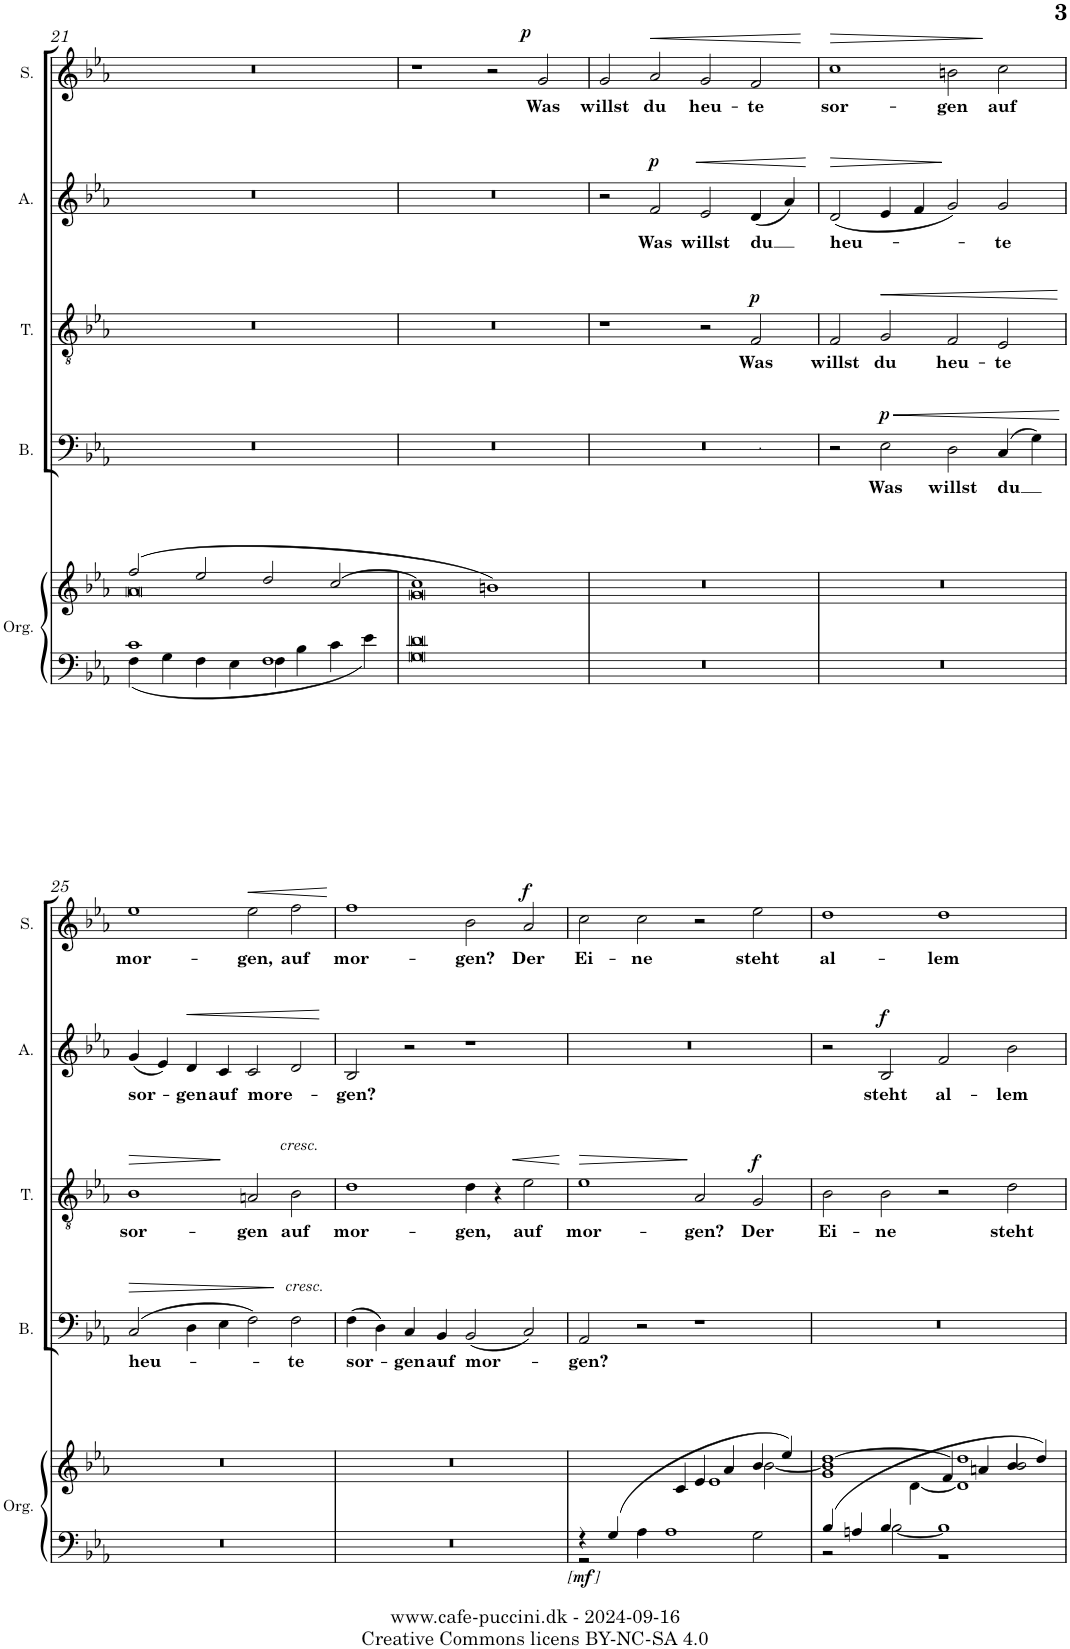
**kern	**kern	**dynam	**kern	**text	**dynam	**kern	**text	**dynam	**kern	**text	**dynam	**kern	**text	**dynam
*part5	*part5	*part5	*part4	*part4	*part4	*part3	*part3	*part3	*part2	*part2	*part2	*part1	*part1	*part1
*staff6	*staff5	*staff5/6	*staff4	*staff4	*staff4	*staff3	*staff3	*staff3	*staff2	*staff2	*staff2	*staff1	*staff1	*staff1
*I"Organ	*	*	*I"Bass	*	*	*I"Tenor	*	*	*I"Alto	*	*	*I"Soprano	*	*
*I'Org.	*	*	*I'B.	*	*	*I'T.	*	*	*I'A.	*	*	*I'S.	*	*
!!LO:PB:g=z
*clefF4	*clefG2	*	*clefF4	*	*	*clefGv2	*	*	*clefG2	*	*	*clefG2	*	*
*k[b-e-a-]	*k[b-e-a-]	*	*k[b-e-a-]	*	*	*k[b-e-a-]	*	*	*k[b-e-a-]	*	*	*k[b-e-a-]	*	*
*M4/2	*M4/2	*	*M4/2	*	*	*M4/2	*	*	*M4/2	*	*	*M4/2	*	*
=21	=21	=21	=21	=21	=21	=21	=21	=21	=21	=21	=21	=21	=21	=21
*^	*^	*	*	*	*	*	*	*	*	*	*	*	*	*
1c	4F\	(2ff/	0a-	.	0r	.	.	0r	.	.	0r	.	.	0r	.	.
.	4G\	.	.	.	.	.	.	.	.	.	.	.	.	.	.	.
.	4F\	2ee-/	.	.	.	.	.	.	.	.	.	.	.	.	.	.
.	4E-\	.	.	.	.	.	.	.	.	.	.	.	.	.	.	.
1F	4F\	2dd/	.	.	.	.	.	.	.	.	.	.	.	.	.	.
.	4B-\	.	.	.	.	.	.	.	.	.	.	.	.	.	.	.
.	4c\	[2cc/	.	.	.	.	.	.	.	.	.	.	.	.	.	.
.	4e-\	.	.	.	.	.	.	.	.	.	.	.	.	.	.	.
*v	*v	*	*	*	*	*	*	*	*	*	*	*	*	*	*	*
=22	=22	=22	=22	=22	=22	=22	=22	=22	=22	=22	=22	=22	=22	=22	=22
0G 0d	1cc]	0g	.	0r	.	.	0r	.	.	0r	.	.	1r	.	.
.	1bn)	.	.	.	.	.	.	.	.	.	.	.	2r	.	.
!	!	!	!	!	!	!	!	!	!	!	!	!	!	!LO:LY:b	!LO:DY:a
.	.	.	.	.	.	.	.	.	.	.	.	.	2g/	Was	p
*	*v	*v	*	*	*	*	*	*	*	*	*	*	*	*	*
=23	=23	=23	=23	=23	=23	=23	=23	=23	=23	=23	=23	=23	=23	=23
!	!	!	!LO:TX:a:i:t=.	!	!	!	!	!	!	!	!	!	!	!
!	!	!	!	!	!	!	!	!	!	!	!	!	!LO:LY:b	!
0r	0r	.	0r	.	.	1r	.	.	2r	.	.	2g/	willst	.
!	!	!	!	!	!	!	!	!	!	!LO:LY:b	!LO:HP:b	!	!LO:LY:b	!LO:HP:b
!	!	!	!	!	!	!	!	!	!	!	!LO:DY:n=1:a	!	!	!
.	.	.	.	.	.	.	.	.	2f/	Was	< p	2a-/	du	<
!	!	!	!	!	!	!	!	!	!	!LO:LY:b	!	!	!LO:LY:b	!
.	.	.	.	.	.	2r	.	.	2e-/	willst	.	2g/	heu-	.
!	!	!	!	!	!	!	!LO:LY:b	!LO:DY:a	!	!LO:LY:b	!	!	!LO:LY:b	!
.	.	.	.	.	.	2F/	Was	p	(4d/	du	.	2f/	-te	.
.	.	.	.	.	.	.	.	.	4a-/)	.	.	.	.	.
.	.	.	.	.	.	.	.	.	.	.	[	.	.	[
=24	=24	=24	=24	=24	=24	=24	=24	=24	=24	=24	=24	=24	=24	=24
!	!	!	!	!	!	!	!LO:LY:b	!	!	!LO:LY:b	!LO:HP:b	!	!LO:LY:b	!LO:HP:b
0r	0r	.	2r	.	.	2F/	willst	.	(2d/	heu-	>	1cc	sor-	>
!	!	!	!	!LO:LY:b	!LO:HP:b	!	!LO:LY:b	!LO:HP:b	!	!	!	!	!	!
!	!	!	!	!	!LO:DY:n=1:a	!	!	!	!	!	!	!	!	!
.	.	.	2E-\	Was	< p	2G/	du	<	4e-/	.	.	.	.	.
.	.	.	.	.	.	.	.	.	4f/	.	.	.	.	.
!	!	!	!	!LO:LY:b	!	!	!LO:LY:b	!	!	!	!	!	!LO:LY:b	!
.	.	.	2D\	willst	.	2F/	heu-	.	2g/)	.	]	2bn\	-gen	.
!	!	!	!	!LO:LY:b	!	!	!LO:LY:b	!	!	!LO:LY:b	!	!	!LO:LY:b	!
.	.	.	(4C/	du	.	2E-/	-te	.	2g/	-te	.	2cc\	auf	]
.	.	.	4G\)	.	.	.	.	.	.	.	.	.	.	.
.	.	.	.	.	[	.	.	[	.	.	.	.	.	.
!!LO:LB:g=z
=25	=25	=25	=25	=25	=25	=25	=25	=25	=25	=25	=25	=25	=25	=25
!	!	!	!	!LO:LY:b	!LO:HP:b	!	!LO:LY:b	!LO:HP:b	!	!LO:LY:b	!	!	!LO:LY:b	!
0r	0r	.	(2C/	heu-	>	1B-	sor-	>	(4g/	sor-	.	1ee-	mor-	.
.	.	.	.	.	.	.	.	.	4e-/)	.	.	.	.	.
!	!	!	!	!	!	!	!	!	!	!LO:LY:b	!LO:HP:b	!	!	!
.	.	.	4D\	.	.	.	.	.	4d/	-gen	<	.	.	.
!	!	!	!	!	!	!	!	!	!	!LO:LY:b	!	!	!	!
.	.	.	4E-\	.	.	.	.	.	4c/	auf	.	.	.	.
!	!	!	!	!	!	!	!LO:LY:b	!	!	!LO:LY:b	!	!	!LO:LY:b	!LO:HP:b
.	.	.	2F\)	.	.	2An/	-gen	]	2c/	more-	.	2ee-\	-gen,	<
!	!	!	!	!	!	!LO:TX:a:i:t=cresc.	!	!	!	!	!	!	!	!
!	!	!	!LO:TX:a:i:t=cresc.	!	!	!	!	!	!	!	!	!	!	!
!	!	!	!	!LO:LY:b	!	!	!LO:LY:b	!	!	!	!	!	!LO:LY:b	!
.	.	.	2F\	-te	]	2B-\	auf	.	2d/	.	.	2ff\	auf	.
.	.	.	.	.	.	.	.	.	.	.	[	.	.	[
=26	=26	=26	=26	=26	=26	=26	=26	=26	=26	=26	=26	=26	=26	=26
!	!	!	!	!LO:LY:b	!	!	!LO:LY:b	!	!	!LO:LY:b	!	!	!LO:LY:b	!
0r	0r	.	(4F\	sor-	.	1d	mor-	.	2B-/	-gen?	.	1ff	mor-	.
.	.	.	4D\)	.	.	.	.	.	.	.	.	.	.	.
!	!	!	!	!LO:LY:b	!	!	!	!	!	!	!	!	!	!
.	.	.	4C/	-gen	.	.	.	.	2r	.	.	.	.	.
!	!	!	!	!LO:LY:b	!	!	!	!	!	!	!	!	!	!
.	.	.	4BB-/	auf	.	.	.	.	.	.	.	.	.	.
!	!	!	!	!LO:LY:b	!	!	!LO:LY:b	!	!	!	!	!	!LO:LY:b	!
.	.	.	(2BB-/	mor-	.	4d\	-gen,	.	1r	.	.	2b-\	-gen?	.
!	!	!	!	!	!	!	!	!LO:HP:b	!	!	!	!	!	!
.	.	.	.	.	.	4r	.	<	.	.	.	.	.	.
!	!	!	!	!	!	!	!LO:LY:b	!	!	!	!	!	!LO:LY:b	!LO:DY:a
.	.	.	2C/)	.	.	2e-\	auf	.	.	.	.	2a-/	Der	f
.	.	.	.	.	.	.	.	[	.	.	.	.	.	.
=27	=27	=27	=27	=27	=27	=27	=27	=27	=27	=27	=27	=27	=27	=27
*^	*^	*	*	*	*	*	*	*	*	*	*	*	*	*
*	*	*	*^	*	*	*	*	*	*	*	*	*	*	*	*	*
!	!	!	!	!	!LO:DY:b=2	!	!LO:LY:b	!	!	!LO:LY:b	!LO:HP:b	!	!	!	!	!LO:LY:b	!
!	!	!	!	!	!LO:DY:n=1:b=2	!	!	!	!	!	!	!	!	!	!	!	!
!	!	!	!	!	!LO:DY:n=2:b=2	!	!	!	!	!	!	!	!	!	!	!	!
4r	2r	2.ryy	1.ryy	1ryy	other-dynamics mf other-dynamics	2AA-/	-gen?	.	1e-	mor-	>	0r	.	.	2cc\	Ei-	.
(4G/	.	.	.	.	.	.	.	.	.	.	.	.	.	.	.	.	.
!	!	!	!	!	!	!	!	!	!	!	!	!	!	!	!	!LO:LY:b	!
4A-\	1ryy	.	.	.	.	2r	.	.	.	.	.	.	.	.	2cc\	-ne	.
1A-	.	4c/	.	.	.	.	.	.	.	.	.	.	.	.	.	.	.
!	!	!	!	!	!	!	!	!	!	!LO:LY:b	!	!	!	!	!	!	!
.	.	4e-/	.	1e-	.	1r	.	.	2A-/	-gen?	]	.	.	.	2r	.	.
.	.	4a-/	.	.	.	.	.	.	.	.	.	.	.	.	.	.	.
!	!	!	!	!	!	!	!	!	!	!LO:LY:b	!LO:DY:a	!	!	!	!	!LO:LY:b	!
.	2G\	4b-/	[2b-\	.	.	.	.	.	2G/	Der	f	.	.	.	2ee-\	steht	.
4ryy	.	(4ee-/	.	.	.	.	.	.	.	.	.	.	.	.	.	.	.
=28	=28	=28	=28	=28	=28	=28	=28	=28	=28	=28	=28	=28	=28	=28	=28	=28	=28
!	!	!	!	!	!	!	!	!	!	!LO:LY:b	!	!	!	!	!	!LO:LY:b	!
4B-/	2r	1g 1b-] [1dd	2.ryy	1.ryy	.	0r	.	.	2B-\	Ei-	.	2r	.	.	1dd	al-	.
4An/	.	.	.	.	.	.	.	.	.	.	.	.	.	.	.	.	.
!	!	!	!	!	!	!	!	!	!	!LO:LY:b	!	!	!LO:LY:b	!LO:DY:a	!	!	!
4B-/	[2B-\	.	.	.	.	.	.	.	2B-\	-ne	.	2B-/	steht	f	.	.	.
4ryy	.	.	[<4d\	.	.	.	.	.	.	.	.	.	.	.	.	.	.
!	!	!	!	!	!	!	!	!	!	!	!	!	!LO:LY:b	!	!	!LO:LY:b	!
1B-]	1r	4f/	1d] 1dd]	.	.	.	.	.	2r	.	.	2f/	al-	.	1dd	-lem	.
.	.	4an/	.	.	.	.	.	.	.	.	.	.	.	.	.	.	.
!	!	!	!	!	!	!	!	!	!	!LO:LY:b	!	!	!LO:LY:b	!	!	!	!
.	.	4b-/	.	2b-/	.	.	.	.	2d\	steht	.	2b-\	-lem	.	.	.	.
.	.	4dd/)	.	.	.	.	.	.	.	.	.	.	.	.	.	.	.
*v	*v	*	*	*	*	*	*	*	*	*	*	*	*	*	*	*	*
*	*v	*v	*v	*	*	*	*	*	*	*	*	*	*	*	*	*
=	=	=	=	=	=	=	=	=	=	=	=	=	=	=
*-	*-	*-	*-	*-	*-	*-	*-	*-	*-	*-	*-	*-	*-	*-
